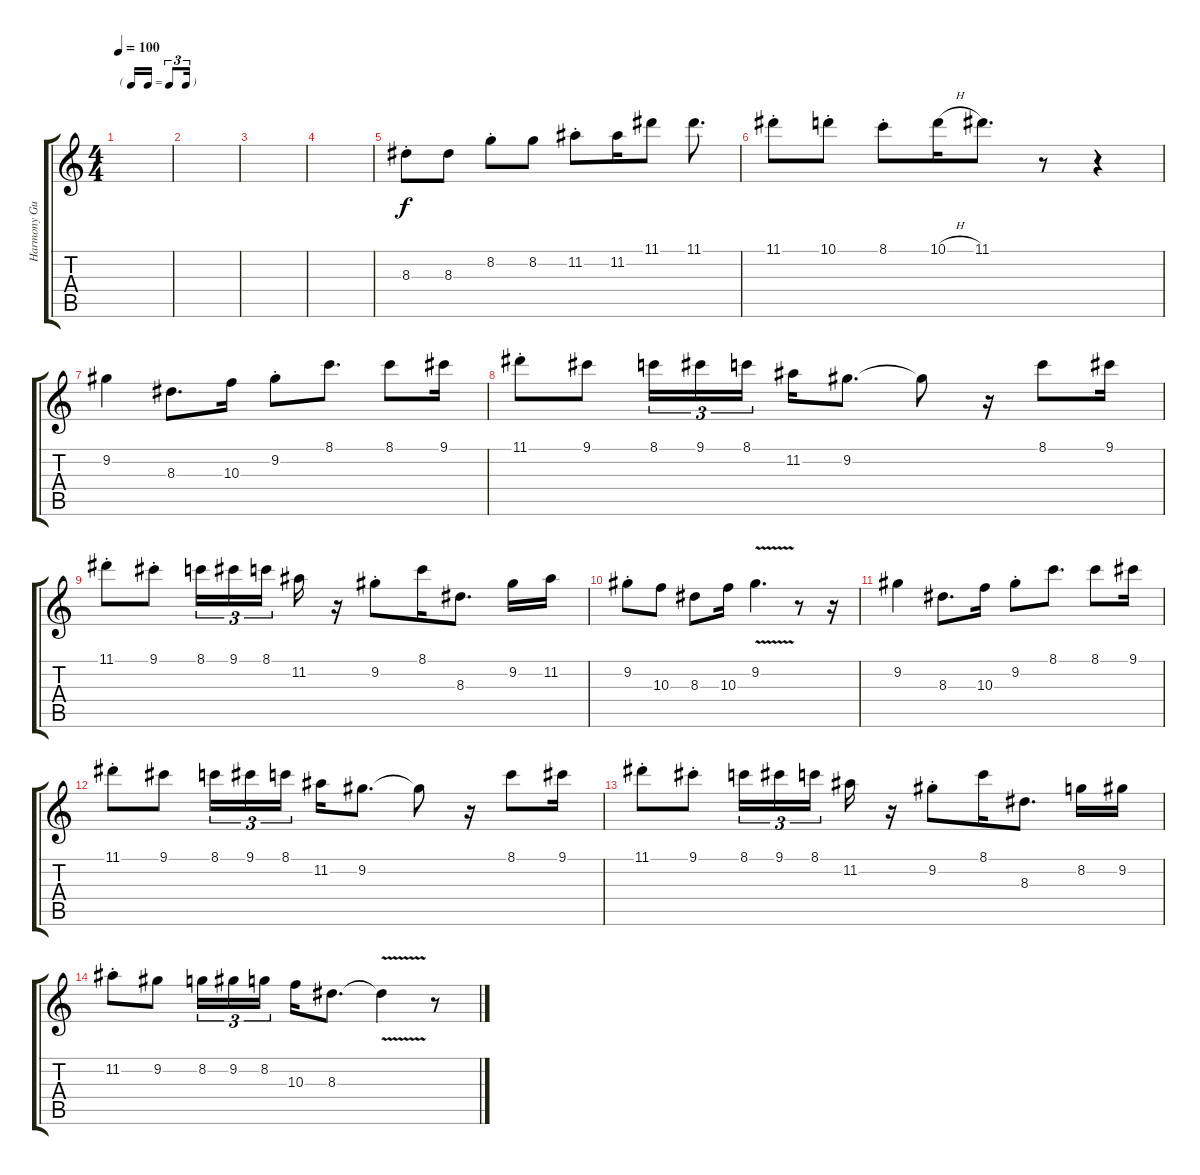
\track ("Harmony Guitar" "Harmony Gu") {instrument distortionguitar}
\staff {score tabs}
\tuning (E4 B3 G3 D3 A2 E2) {hide}
\ts (4 4)
\tf triplet16th
\tempo 100
\clef g2
\ks c
|
|
|
|
8.3{st}.8{volume 13} 8.3.8 8.2{st}.8 8.2.8 11.2{st}.8 11.2.16 11.1.8 11.1.8{d} |
11.1{st}.8 10.1{st}.8 8.1{st}.8 10.1{h}.16 11.1.8{d} r.8 r.4 |
9.2.4{volume 9} 8.3.8{d} 10.3.16 9.2{st}.8 8.1.8{d} 8.1.8 9.1.16 |
11.1{st}.8 9.1.8 8.1.16{tu (3 2)} 9.1.16{tu (3 2)} 8.1.16{tu (3 2) beam splitsecondary} 11.2.16 9.2.8{d} 9.2{t}.8 r.16 8.1.8 9.1.16 |
11.1{st}.8 9.1{st}.8 8.1.16{tu (3 2)} 9.1.16{tu (3 2)} 8.1.16{tu (3 2) beam splitsecondary} 11.2.16 r.16 9.2{st}.8 8.1.16 8.3.8{d} 9.2.16 11.2.16 |
9.2{st}.8 10.3.8 8.3.8 10.3.16 9.2{v}.4{d} r.8 r.16 |
9.2.4 8.3.8{d} 10.3.16 9.2{st}.8 8.1.8{d} 8.1.8 9.1.16 |
11.1{st}.8 9.1.8 8.1.16{tu (3 2)} 9.1.16{tu (3 2)} 8.1.16{tu (3 2) beam splitsecondary} 11.2.16 9.2.8{d} 9.2{t}.8 r.16 8.1.8 9.1.16 |
11.1{st}.8 9.1{st}.8 8.1.16{tu (3 2)} 9.1.16{tu (3 2)} 8.1.16{tu (3 2) beam splitsecondary} 11.2.16 r.16 9.2{st}.8 8.1.16 8.3.8{d} 8.2.16 9.2.16 |
11.2{st}.8 9.2.8 8.2.16{tu (3 2)} 9.2.16{tu (3 2)} 8.2.16{tu (3 2) beam splitsecondary} 10.3.16 8.3.8{d} 8.3{v t}.4 r.8
